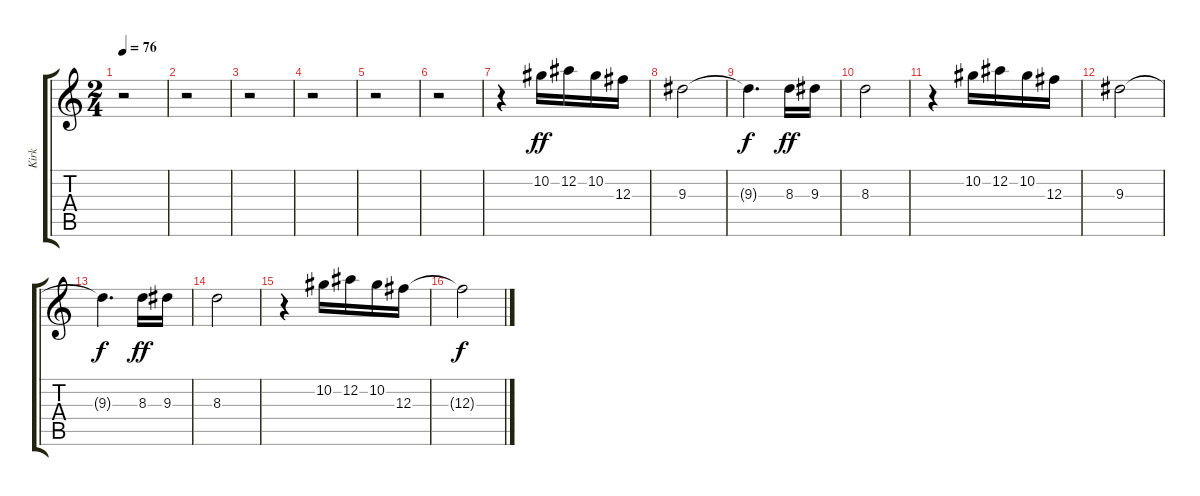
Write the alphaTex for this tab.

\track ("Kirk" "Kirk") {instrument distortionguitar}
\staff {score tabs}
\tuning (Eb4 Bb3 Gb3 Db3 Ab2 Eb2) {hide}
\ts (2 4)
\tempo 76
\clef g2
\ks c
r.2{dy ff} |
r.2 |
r.2 |
r.2 |
r.2 |
r.2 |
r.4 10.2.16 12.2.16 10.2.16 12.3.16 |
9.3.2 |
9.3{t}.4{d dy f} 8.3.16{dy ff} 9.3.16 |
8.3.2 |
r.4 10.2.16 12.2.16 10.2.16 12.3.16 |
9.3.2 |
9.3{t}.4{d dy f} 8.3.16{dy ff} 9.3.16 |
8.3.2 |
r.4 10.2.16 12.2.16 10.2.16 12.3.16 |
12.3{t}.2{dy f}
